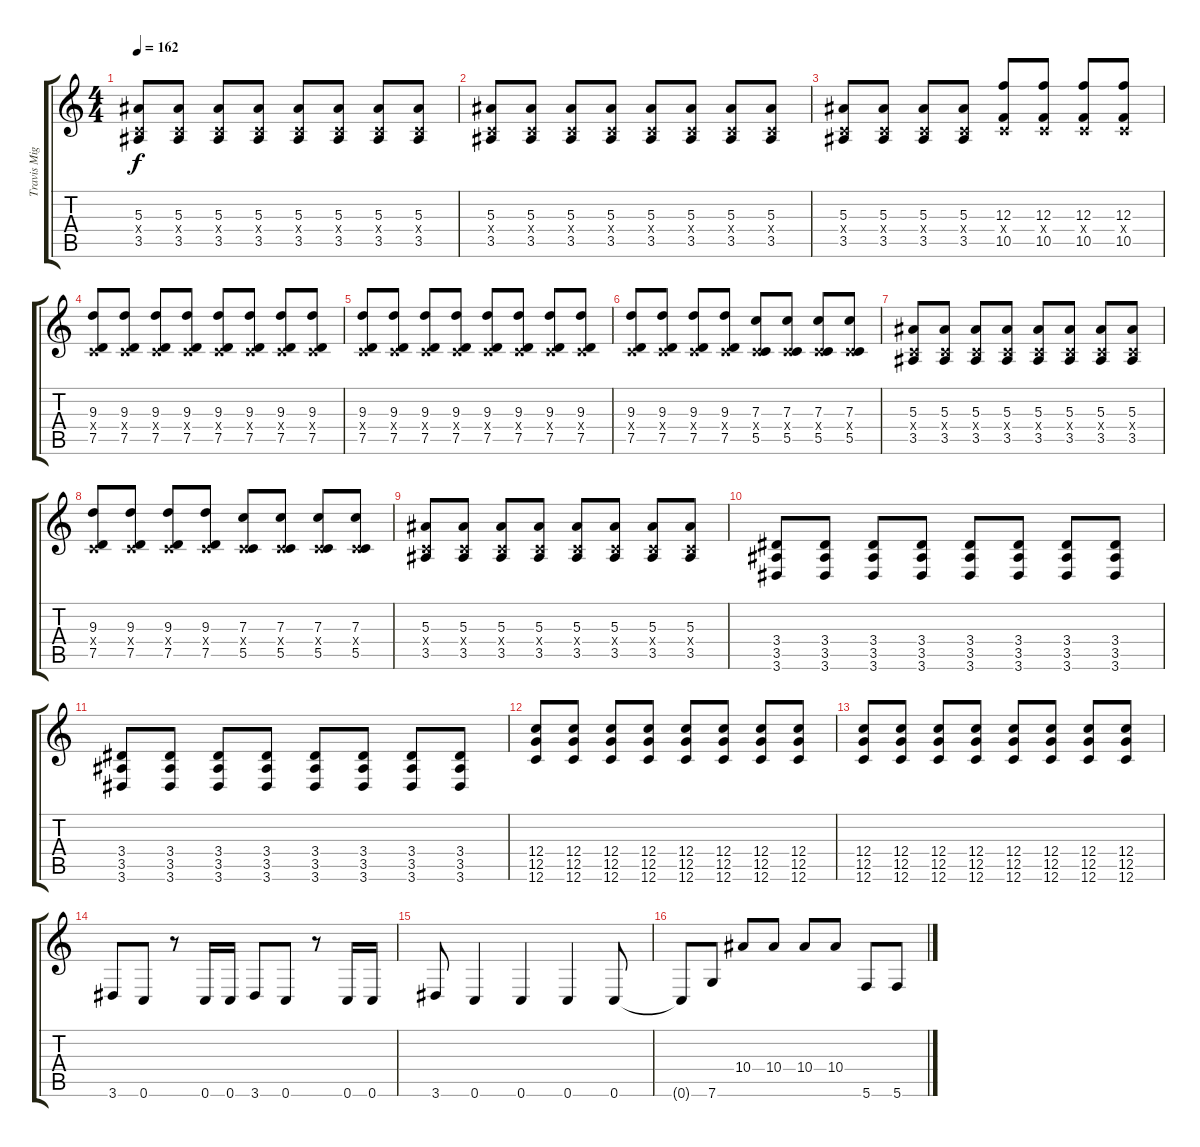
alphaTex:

\track ("Travis Miguel" "Travis Mig") {instrument distortionguitar}
\staff {score tabs}
\tuning (D4 A3 F3 C3 G2 C2) {hide}
\ts (4 4)
\tempo 162
\clef g2
\ks c
(5.3 0.4{x} 3.5).8{dy f} (5.3 0.4{x} 3.5).8 (5.3 0.4{x} 3.5).8 (5.3 0.4{x} 3.5).8 (5.3 0.4{x} 3.5).8 (5.3 0.4{x} 3.5).8 (5.3 0.4{x} 3.5).8 (5.3 0.4{x} 3.5).8 |
(5.3 0.4{x} 3.5).8 (5.3 0.4{x} 3.5).8 (5.3 0.4{x} 3.5).8 (5.3 0.4{x} 3.5).8 (5.3 0.4{x} 3.5).8 (5.3 0.4{x} 3.5).8 (5.3 0.4{x} 3.5).8 (5.3 0.4{x} 3.5).8 |
(5.3 0.4{x} 3.5).8 (5.3 0.4{x} 3.5).8 (5.3 0.4{x} 3.5).8 (5.3 0.4{x} 3.5).8 (12.3 0.4{x} 10.5).8 (12.3 0.4{x} 10.5).8 (12.3 0.4{x} 10.5).8 (12.3 0.4{x} 10.5).8 |
(9.3 0.4{x} 7.5).8 (9.3 0.4{x} 7.5).8 (9.3 0.4{x} 7.5).8 (9.3 0.4{x} 7.5).8 (9.3 0.4{x} 7.5).8 (9.3 0.4{x} 7.5).8 (9.3 0.4{x} 7.5).8 (9.3 0.4{x} 7.5).8 |
(9.3 0.4{x} 7.5).8 (9.3 0.4{x} 7.5).8 (9.3 0.4{x} 7.5).8 (9.3 0.4{x} 7.5).8 (9.3 0.4{x} 7.5).8 (9.3 0.4{x} 7.5).8 (9.3 0.4{x} 7.5).8 (9.3 0.4{x} 7.5).8 |
(9.3 0.4{x} 7.5).8 (9.3 0.4{x} 7.5).8 (9.3 0.4{x} 7.5).8 (9.3 0.4{x} 7.5).8 (7.3 0.4{x} 5.5).8 (7.3 0.4{x} 5.5).8 (7.3 0.4{x} 5.5).8 (7.3 0.4{x} 5.5).8 |
(5.3 0.4{x} 3.5).8 (5.3 0.4{x} 3.5).8 (5.3 0.4{x} 3.5).8 (5.3 0.4{x} 3.5).8 (5.3 0.4{x} 3.5).8 (5.3 0.4{x} 3.5).8 (5.3 0.4{x} 3.5).8 (5.3 0.4{x} 3.5).8 |
(9.3 0.4{x} 7.5).8 (9.3 0.4{x} 7.5).8 (9.3 0.4{x} 7.5).8 (9.3 0.4{x} 7.5).8 (7.3 0.4{x} 5.5).8 (7.3 0.4{x} 5.5).8 (7.3 0.4{x} 5.5).8 (7.3 0.4{x} 5.5).8 |
(5.3 0.4{x} 3.5).8 (5.3 0.4{x} 3.5).8 (5.3 0.4{x} 3.5).8 (5.3 0.4{x} 3.5).8 (5.3 0.4{x} 3.5).8 (5.3 0.4{x} 3.5).8 (5.3 0.4{x} 3.5).8 (5.3 0.4{x} 3.5).8 |
(3.4 3.5 3.6).8 (3.4 3.5 3.6).8 (3.4 3.5 3.6).8 (3.4 3.5 3.6).8 (3.4 3.5 3.6).8 (3.4 3.5 3.6).8 (3.4 3.5 3.6).8 (3.4 3.5 3.6).8 |
(3.4 3.5 3.6).8 (3.4 3.5 3.6).8 (3.4 3.5 3.6).8 (3.4 3.5 3.6).8 (3.4 3.5 3.6).8 (3.4 3.5 3.6).8 (3.4 3.5 3.6).8 (3.4 3.5 3.6).8 |
(12.4 12.5 12.6).8 (12.4 12.5 12.6).8 (12.4 12.5 12.6).8 (12.4 12.5 12.6).8 (12.4 12.5 12.6).8 (12.4 12.5 12.6).8 (12.4 12.5 12.6).8 (12.4 12.5 12.6).8 |
(12.4 12.5 12.6).8 (12.4 12.5 12.6).8 (12.4 12.5 12.6).8 (12.4 12.5 12.6).8 (12.4 12.5 12.6).8 (12.4 12.5 12.6).8 (12.4 12.5 12.6).8 (12.4 12.5 12.6).8 |
3.6.8 0.6.8 r.8 0.6.16 0.6.16 3.6.8 0.6.8 r.8 0.6.16 0.6.16 |
3.6.8 0.6.4 0.6.4 0.6.4 0.6.8 |
0.6{t}.8 7.6.8 10.4.8 10.4.8 10.4.8 10.4.8 5.6.8 5.6.8
